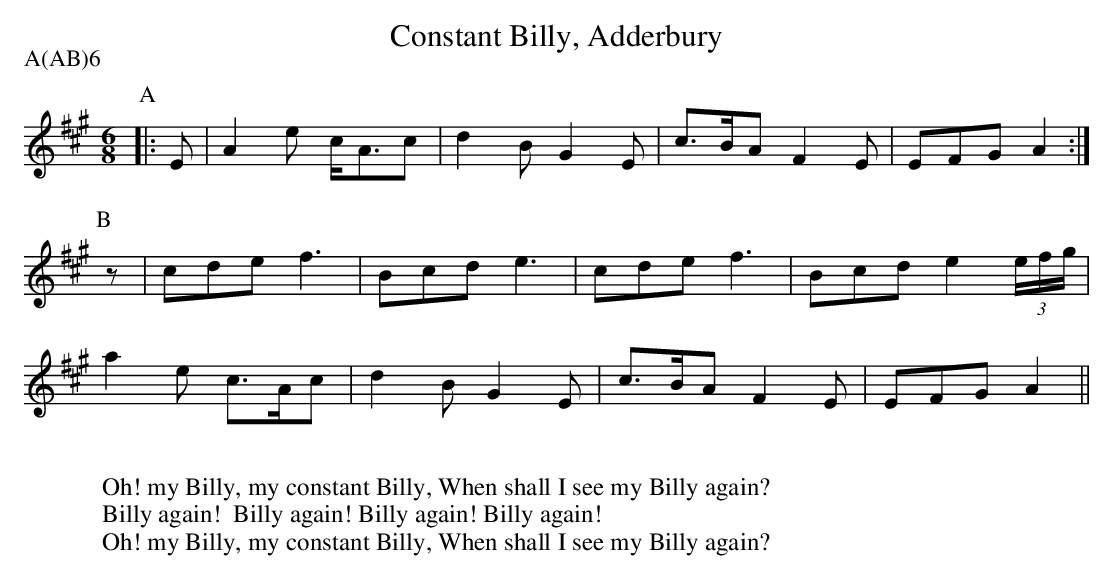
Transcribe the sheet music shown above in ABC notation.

X:1
T:Constant Billy, Adderbury
M:6/8
L:1/8
P:A(AB)6
K:A
P:A
|:E|A2e c<Ac|d2B G2E|c>BA F2E|EFG A2:|
P:B
z|cde f3  |Bcd e3 |cde  f3 |Bcd e2(3e/f/g/|
a2e c>Ac|d2B G2E|c>BA F2E|EFG A2||
W:
W:Oh! my Billy, my constant Billy, When shall I see my Billy again?
W:Billy again!  Billy again! Billy again! Billy again!
W:Oh! my Billy, my constant Billy, When shall I see my Billy again?
